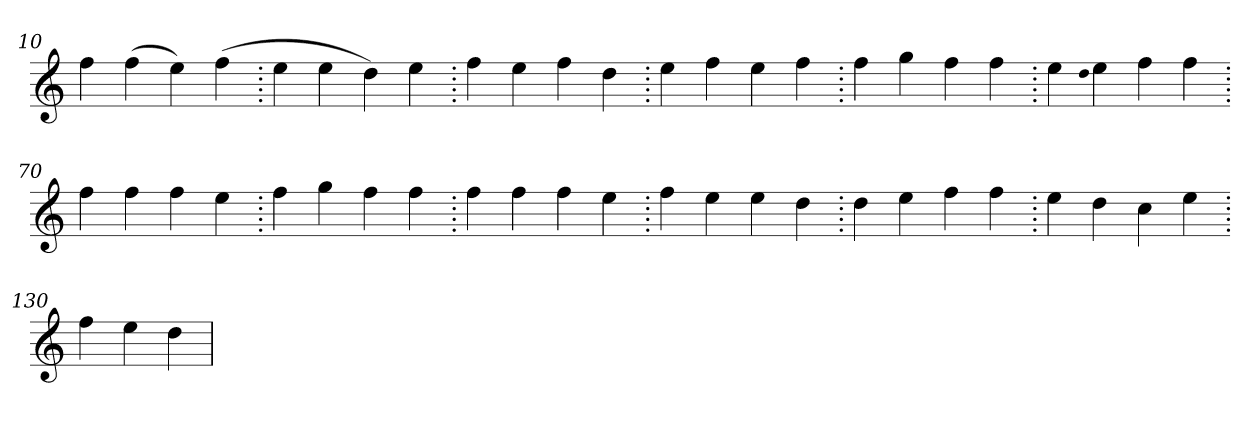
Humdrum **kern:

**kern
*part1
*staff1
*clefG2
=10.
4ff
(>4ff
4ee)
(>4ff
=20.
4ee
4ee
4dd)
4ee
=30.
4ff
4ee
4ff
4dd
=40.
4ee
4ff
4ee
4ff
=50.
4ff
4gg
4ff
4ff
=60.
4ee
qqdd
4ee
4ff
4ff
=70.
4ff
4ff
4ff
4ee
=80.
4ff
4gg
4ff
4ff
=90.
4ff
4ff
4ff
4ee
=100.
4ff
4ee
4ee
4dd
=110.
4dd
4ee
4ff
4ff
=120.
4ee
4dd
4cc
4ee
=130.
4ff
4ee
4dd
=
*-
